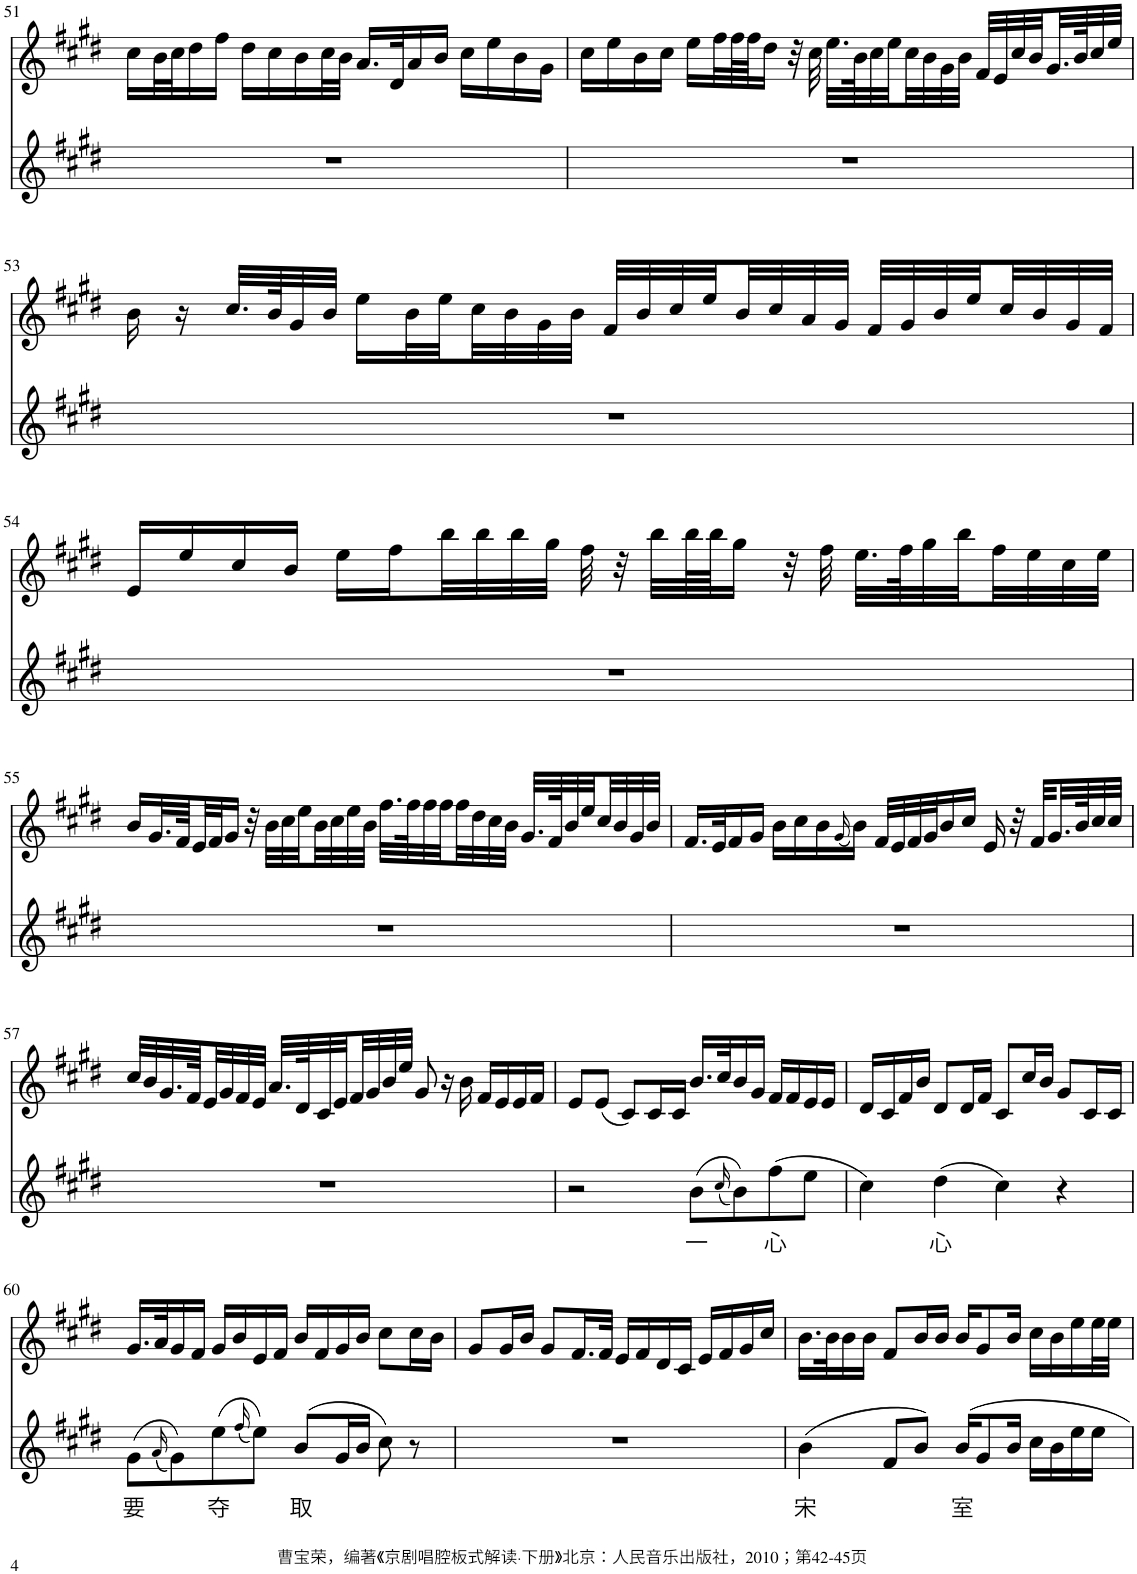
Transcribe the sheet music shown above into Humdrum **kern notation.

**kern	**text	**kern
*part2	*part2	*part1
*staff2	*staff2	*staff1
*I"Piano	*	*I"Piano
*I'Pno	*	*I'Pno
!!LO:PB:g=z
*clefG2	*	*clefG2
*k[f#c#g#d#]	*	*k[f#c#g#d#]
*M4/4	*	*M4/4
=51	=51	=51
1r	.	16cc#\LL
.	.	32b\L
.	.	32cc#\J
.	.	16dd#\
.	.	16ff#\JJ
.	.	16dd#\LL
.	.	16cc#\
.	.	16b\
.	.	32cc#\L
.	.	32b\JJJ
.	.	16.a/LL
.	.	32d#/K
.	.	16a/
.	.	16b/JJ
.	.	16cc#\LL
.	.	16ee\
.	.	16b\
.	.	16g#\JJ
=52	=52	=52
1r	.	16cc#\LL
.	.	16ee\
.	.	16b\
.	.	16cc#\JJ
.	.	16ee\LL
.	.	32ff#\L
.	.	64ff#\L
.	.	64ff#\JJ
.	.	16dd#\JJ
.	.	32r
.	.	32cc#\
.	.	32.ee\LLL
.	.	64b\K
.	.	32cc#\
.	.	32ee\
.	.	32cc#\
.	.	32b\
.	.	32g#\
.	.	32b\JJJ
.	.	32f#/LLL
.	.	32e/
.	.	32cc#/
.	.	32b/
.	.	32.g#/
.	.	64b/K
.	.	32cc#/
.	.	32ee/JJJ
!!LO:LB:g=z
=53	=53	=53
1r	.	16b\
.	.	16r
.	.	32.cc#/LLL
.	.	64b/K
.	.	32g#/
.	.	32b/JJJ
.	.	16ee\LL
.	.	32b\L
.	.	32ee\
.	.	32cc#\
.	.	32b\
.	.	32g#\
.	.	32b\JJJ
.	.	32f#/LLL
.	.	32b/
.	.	32cc#/
.	.	32ee/
.	.	32b/
.	.	32cc#/
.	.	32a/
.	.	32g#/JJJ
.	.	32f#/LLL
.	.	32g#/
.	.	32b/
.	.	32ee/
.	.	32cc#/
.	.	32b/
.	.	32g#/
.	.	32f#/JJJ
!!LO:LB:g=z
=54	=54	=54
1r	.	16e/LL
.	.	16ee/
.	.	16cc#/
.	.	16b/JJ
.	.	16ee\LL
.	.	16ff#\
.	.	32bb\L
.	.	32bb\
.	.	32bb\
.	.	32gg#\JJJ
.	.	32ff#\
.	.	32r
.	.	32bb\LLL
.	.	64bb\L
.	.	64bb\JJ
.	.	16gg#\JJ
.	.	32r
.	.	32ff#\
.	.	32.ee\LLL
.	.	64ff#\K
.	.	32gg#\
.	.	32bb\
.	.	32ff#\
.	.	32ee\
.	.	32cc#\
.	.	32ee\JJJ
!!LO:LB:g=z
=55	=55	=55
1r	.	16b/LL
.	.	32.g#/L
.	.	64f#/K
.	.	32e/
.	.	32f#/J
.	.	16g#/JJ
.	.	32r
.	.	32b\LLL
.	.	32cc#\
.	.	32ee\
.	.	32b\
.	.	32cc#\
.	.	32ee\
.	.	32b\JJJ
.	.	32.ff#\LLL
.	.	64ff#\K
.	.	32ff#\
.	.	32ff#\
.	.	32ff#\
.	.	32dd#\
.	.	32cc#\
.	.	32b\JJJ
.	.	32.g#/LLL
.	.	64f#/K
.	.	32b/
.	.	32ee/
.	.	32cc#/
.	.	32b/
.	.	32g#/
.	.	32b/JJJ
=56	=56	=56
1r	.	16.f#/LL
.	.	32e/K
.	.	16f#/
.	.	16g#/JJ
.	.	16b\LL
.	.	16cc#\
.	.	16b\
.	.	(16qg#/
.	.	16b\JJ)
.	.	32f#/LLL
.	.	32e/
.	.	32f#/
.	.	32g#/J
.	.	16b/
.	.	16cc#/JJ
.	.	16e/
.	.	32r
.	.	32f#/LLL
.	.	32.g#/
.	.	64b/K
.	.	32cc#/
.	.	32cc#/JJJ
!!LO:LB:g=z
=57	=57	=57
1r	.	32cc#/LLL
.	.	32b/
.	.	32.g#/
.	.	64f#/K
.	.	32e/
.	.	32g#/
.	.	32f#/
.	.	32e/JJJ
.	.	32.a/LLL
.	.	64d#/K
.	.	32c#/
.	.	32e/
.	.	32f#/
.	.	32g#/
.	.	32b/
.	.	32ee/JJJ
.	.	8g#/
.	.	16r
.	.	16b\
.	.	16f#/LL
.	.	16e/
.	.	16e/
.	.	16f#/JJ
=58	=58	=58
2r	.	8e/L
.	.	(8e/J
.	.	8c#/L)
.	.	16c#/L
.	.	16c#/JJ
!	!LO:LY:b	!
(8b\L	一	16.b/LL
.	.	32cc#/K
(16qcc#/	.	.
8b\))	.	16b/
.	.	16g#/JJ
!	!LO:LY:b	!
(8ff#\	心	16f#/LL
.	.	16f#/
8ee\J	.	16e/
.	.	16e/JJ
=59	=59	=59
4cc#\)	.	16d#/LL
.	.	16c#/
.	.	16f#/
.	.	16b/JJ
!	!LO:LY:b	!
(4dd#\	心	8d#/L
.	.	16d#/L
.	.	16f#/JJ
4cc#\)	.	8c#/L
.	.	16cc#/L
.	.	16b/JJ
4r	.	8g#/L
.	.	16c#/L
.	.	16c#/JJ
!!LO:LB:g=z
=60	=60	=60
!	!LO:LY:b	!
(8g#\L	要	16.g#/LL
.	.	32a/K
(16qa/	.	.
8g#\))	.	16g#/
.	.	16f#/JJ
!	!LO:LY:b	!
(8ee\	夺	16g#/LL
.	.	16b/
(16qff#/	.	.
8ee\J))	.	16e/
.	.	16f#/JJ
!	!LO:LY:b	!
(8b/L	取	16b/LL
.	.	16f#/
16g#/L	.	16g#/
16b/JJ	.	16b/JJ
8cc#\)	.	8cc#\L
8r	.	16cc#\L
.	.	16b\JJ
=61	=61	=61
1r	.	8g#/L
.	.	16g#/L
.	.	16b/JJ
.	.	8g#/L
.	.	16.f#/L
.	.	32f#/JJk
.	.	16e/LL
.	.	16f#/
.	.	16d#/
.	.	16c#/JJ
.	.	16e/LL
.	.	16f#/
.	.	16g#/
.	.	16cc#/JJ
=62	=62	=62
!	!LO:LY:b	!
(4b\	宋	16.b\LL
.	.	32b\K
.	.	16b\
.	.	16b\JJ
8f#/L	.	8f#/L
8b/J)	.	16b/L
.	.	16b/JJ
!	!LO:LY:b	!
16b/KL	室	16b/KL
8g#/	.	8g#/
16b/Jk	.	16b/Jk
16cc#\LL	.	16cc#\LL
16b\	.	16b\
16ee\	.	16ee\
16ee\JJ	.	32ee\L
.	.	32ee\JJJ
=	=	=
*-	*-	*-
